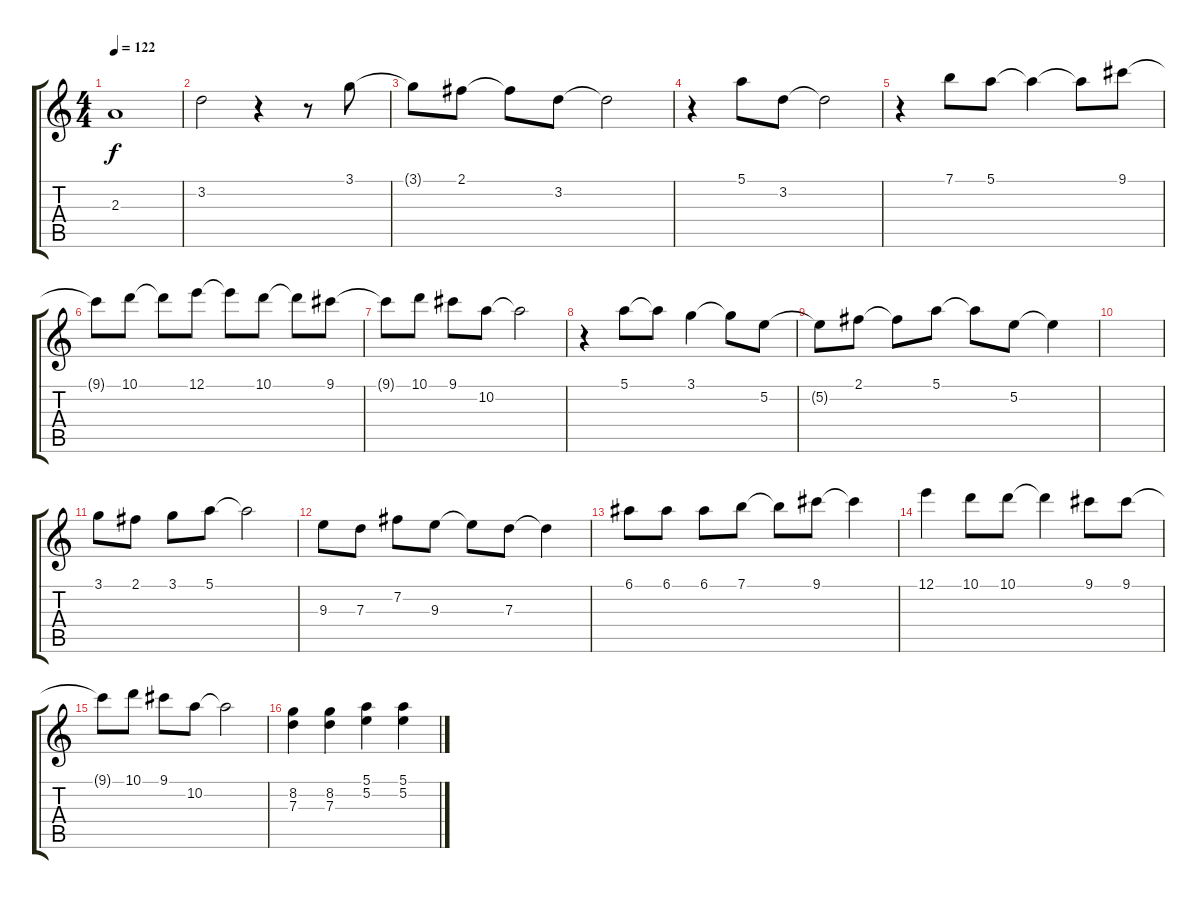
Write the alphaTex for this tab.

\track "" {instrument electricguitarmuted}
\staff {score tabs}
\tuning (E4 B3 G3 D3 A2 E2) {hide}
\ts (4 4)
\tempo 122
\clef g2
\ks c
2.3.1{dy f} |
3.2.2 r.4 r.8 3.1.8 |
3.1{t}.8 2.1.8 2.1{t}.8 3.2.8 3.2{t}.2 |
r.4 5.1.8 3.2.8 3.2{t}.2 |
r.4 7.1.8 5.1.8 5.1{t}.4 5.1{t}.8 9.1.8 |
9.1{t}.8 10.1.8 10.1{t}.8 12.1.8 12.1{t}.8 10.1.8 10.1{t}.8 9.1.8 |
9.1{t}.8 10.1.8 9.1.8 10.2.8 10.2{t}.2 |
r.4 5.1.8 5.1{t}.8 3.1.4 3.1{t}.8 5.2.8 |
5.2{t}.8 2.1.8 2.1{t}.8 5.1.8 5.1{t}.8 5.2.8 5.2{t}.4 |
|
3.1.8 2.1.8 3.1.8 5.1.8 5.1{t}.2 |
9.3.8 7.3.8 7.2.8 9.3.8 9.3{t}.8 7.3.8 7.3{t}.4 |
6.1.8 6.1.8 6.1.8 7.1.8 7.1{t}.8 9.1.8 9.1{t}.4 |
12.1.4 10.1.8 10.1.8 10.1{t}.4 9.1.8 9.1.8 |
9.1{t}.8 10.1.8 9.1.8 10.2.8 10.2{t}.2 |
(8.2 7.3).4 (8.2 7.3).4 (5.1 5.2).4 (5.1 5.2).4
